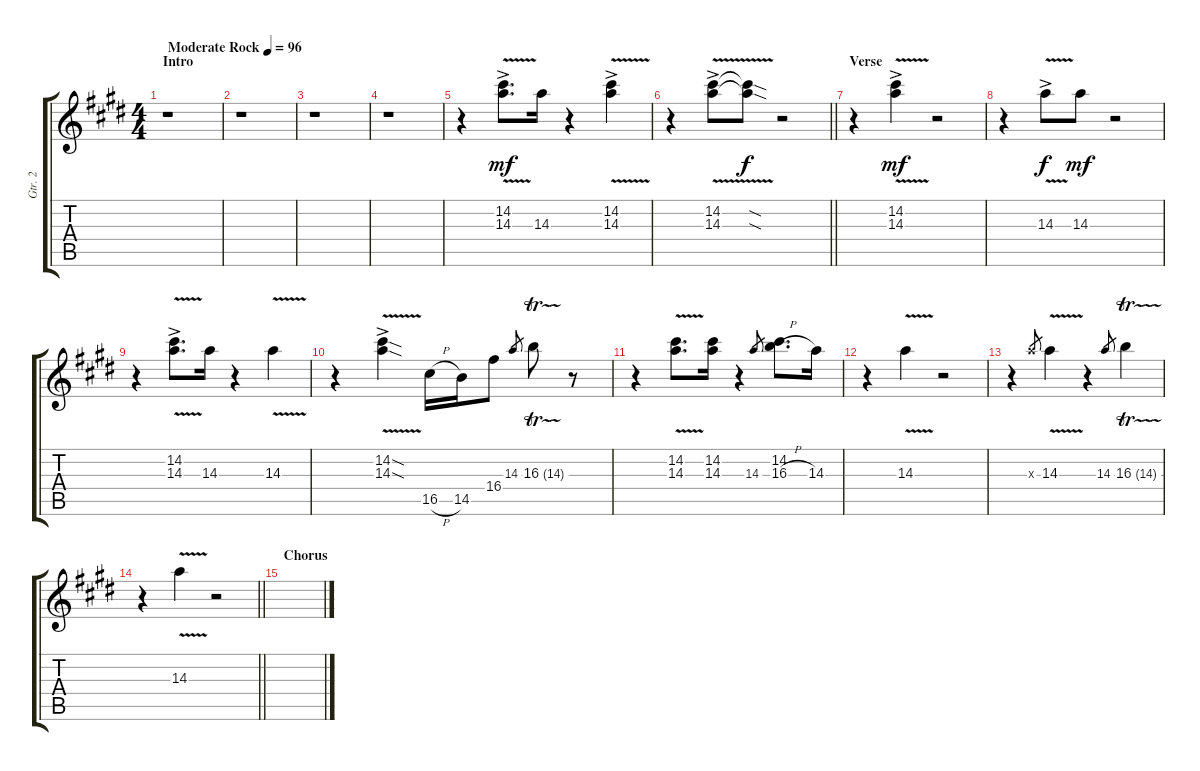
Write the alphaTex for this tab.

\track ("Gtr. 2" "Gtr. 2") {instrument overdrivenguitar}
\staff {score tabs}
\tuning (E4 B3 G3 D3 A2 E2) {hide}
\ts (4 4)
\section ("" "Intro")
\tempo (96 "Moderate Rock")
\clef g2
\ks e
r.1{dy mf instrument overdrivenguitar} |
r.1 |
r.1 |
r.1 |
r.4 (14.2{ac} 14.3{v}).8{d} 14.3.16 r.4 (14.2{v ac} 14.3).4 |
\barLineRight lightlight
r.4 (14.2{v} 14.3{ac}).8 (14.2{sod t} 14.3{sod t}).8{dy f} r.2 |
\section ("" "Verse")
r.4 (14.2 14.3{v ac}).4{dy mf} r.2 |
r.4 14.3{v ac}.8{dy f} 14.3.8{dy mf} r.2 |
r.4 (14.2{ac} 14.3{v}).8{d} 14.3.16 r.4 14.3{v}.4 |
r.4 (14.2{v sod ac} 14.3{sod}).4 16.5{h}.16 14.5.16 16.4.8 14.3.8{gr} 16.3{tr (14 32)}.8 r.8 |
r.4 (14.2{v} 14.3).8{d} (14.2 14.3).16 r.4 14.3.8{gr} (14.2 16.3{h}).8{d} 14.3.16 |
r.4 14.3{v}.4 r.2 |
r.4 14.3{x}.8{gr} 14.3{v}.4 r.4 14.3.8{gr} 16.3{tr (14 32)}.4 |
\barLineRight lightlight
r.4 14.3{v}.4 r.2 |
\section ("" "Chorus")
